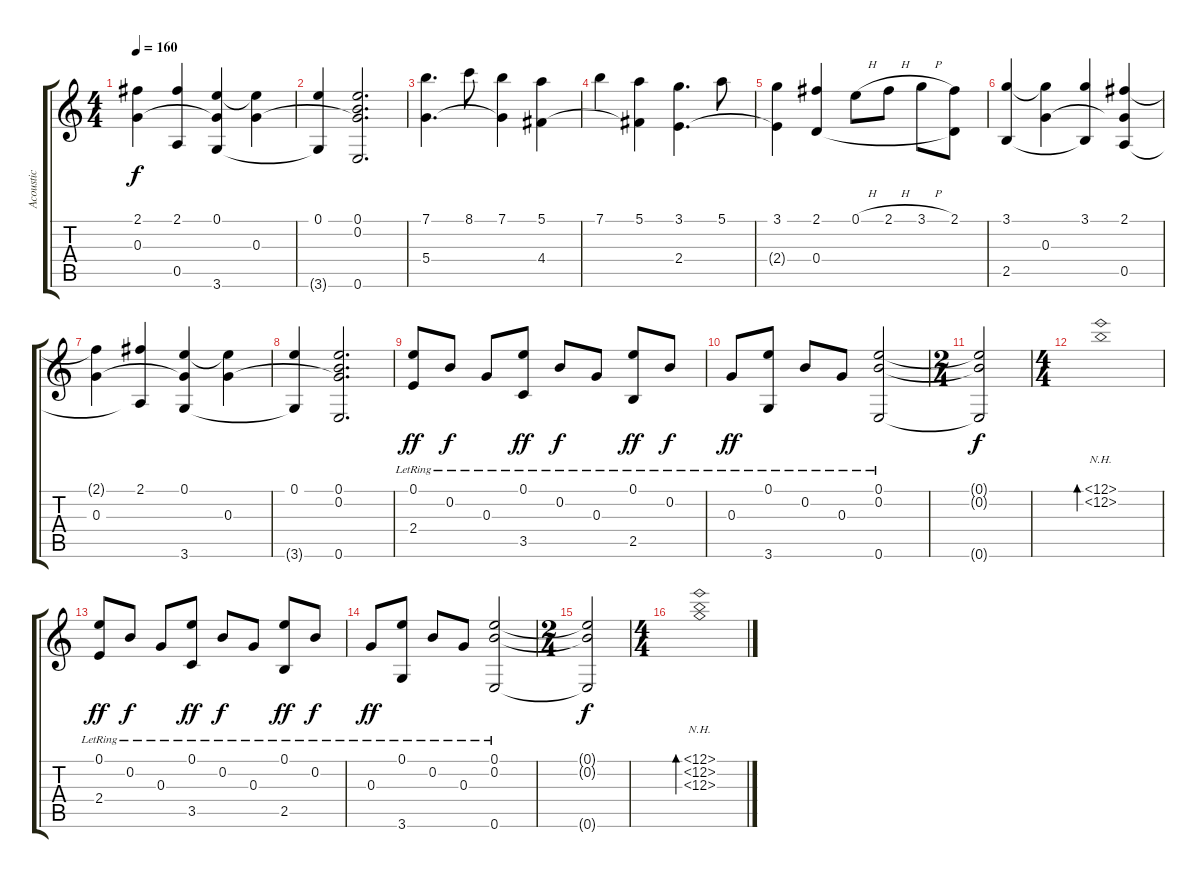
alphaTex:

\track ("Acoustic " "Acoustic ") {instrument acousticguitarsteel}
\staff {score tabs}
\tuning (E4 B3 G3 D3 A2 E2) {hide}
\ts (4 4)
\tempo 160
\clef g2
\ks c
(2.1{t} 0.3).4{dy f} (2.1 0.5{t}).4 (0.1 0.3{t} 3.6).4 (0.1{t} 0.3).4 |
(0.1 3.6{t}).4 (0.1 0.2 0.3{t} 0.6).2{d} |
(7.1 5.4).4{d} 8.1.8 (7.1 5.4{t}).4 (5.1 4.4).4 |
7.1.4 (5.1 4.4{t}).4 (3.1 2.4).4{d} 5.1.8 |
(3.1 2.4{t}).4 (2.1 0.4).4 0.1{h}.8 2.1{h}.8 3.1{h}.8 (2.1 0.4{t}).8 |
(3.1 2.5).4 (3.1{t} 0.3).4 (3.1 2.5{t}).4 (2.1 0.3{t} 0.5).4 |
(2.1{t} 0.3).4 (2.1 0.5{t}).4 (0.1 0.3{t} 3.6).4 (0.1{t} 0.3).4 |
(0.1 3.6{t}).4 (0.1 0.2 0.3{t} 0.6).2{d} |
(0.1{lr} 2.4{lr}).8{dy ff} 0.2{lr}.8{dy f} 0.3{lr}.8 (0.1{lr} 3.5{lr}).8{dy ff} 0.2{lr}.8{dy f} 0.3{lr}.8 (0.1{lr} 2.5{lr}).8{dy ff} 0.2{lr}.8{dy f} |
0.3{lr}.8{dy ff} (0.1{lr} 3.6{lr}).8 0.2{lr}.8 0.3{lr}.8 (0.1{lr} 0.2{lr} 0.6{lr}).2 |
\ts (2 4)
(0.1{t} 0.2{t} 0.6{t}).2{dy f} |
\ts (4 4)
(12.1{nh} 12.2{nh}).1{bd 480} |
(0.1{lr} 2.4{lr}).8{dy ff} 0.2{lr}.8{dy f} 0.3{lr}.8 (0.1{lr} 3.5{lr}).8{dy ff} 0.2{lr}.8{dy f} 0.3{lr}.8 (0.1{lr} 2.5{lr}).8{dy ff} 0.2{lr}.8{dy f} |
0.3{lr}.8{dy ff} (0.1{lr} 3.6{lr}).8 0.2{lr}.8 0.3{lr}.8 (0.1{lr} 0.2{lr} 0.6{lr}).2 |
\ts (2 4)
(0.1{t} 0.2{t} 0.6{t}).2{dy f} |
\ts (4 4)
(12.1{nh} 12.2{nh} 12.3{nh}).1{bd 480}
